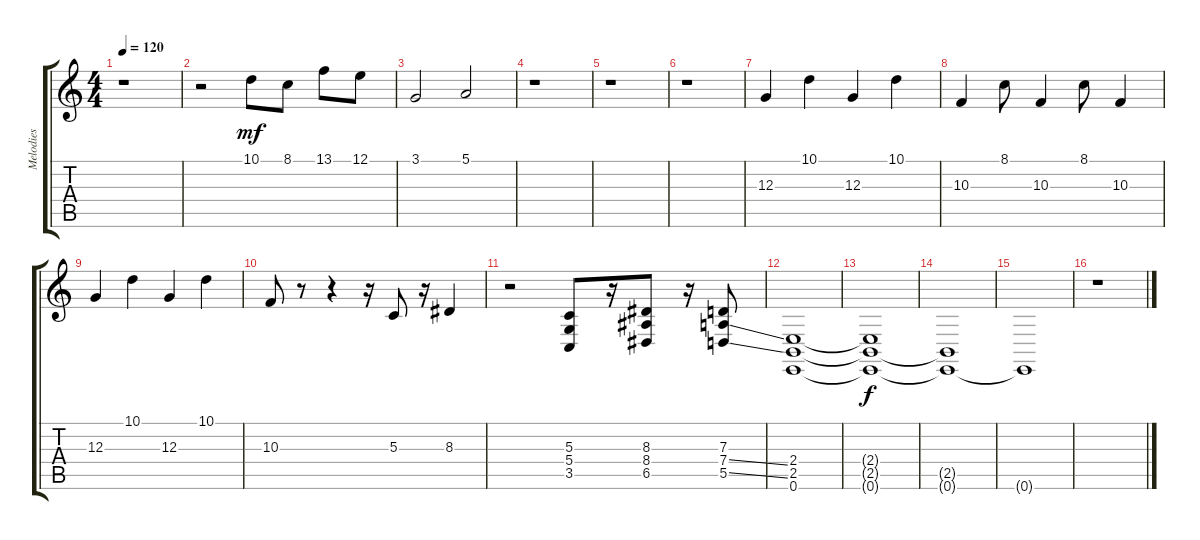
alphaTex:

\track ("Melodies" "Melodies") {instrument panflute}
\staff {score tabs}
\tuning (E4 B3 G3 D3 A2 E2) {hide}
\ts (4 4)
\tempo 120
\clef g2
\ks c
r.1{dy mf} |
r.2 10.1.8{volume 16 instrument acousticgrandpiano} 8.1.8 13.1.8 12.1.8 |
3.1.2 5.1.2 |
r.1 |
r.1 |
r.1 |
12.3.4{volume 13 instrument panflute} 10.1.4 12.3.4 10.1.4 |
10.3.4 8.1.8 10.3.4 8.1.8 10.3.4 |
12.3.4 10.1.4 12.3.4 10.1.4 |
10.3.8 r.8 r.4 r.16 5.3.8 r.16 8.3.4 |
r.2 (5.3 5.4 3.5).8{instrument stringensemble1} r.16 (8.3 8.4 6.5).8 r.16 (7.3 7.4{ss} 5.5{ss}).8 |
(2.4 2.5 0.6).1 |
(2.4{t} 2.5{t} 0.6{t}).1{dy f} |
(2.5{t} 0.6{t}).1 |
0.6{t}.1 |
r.1
